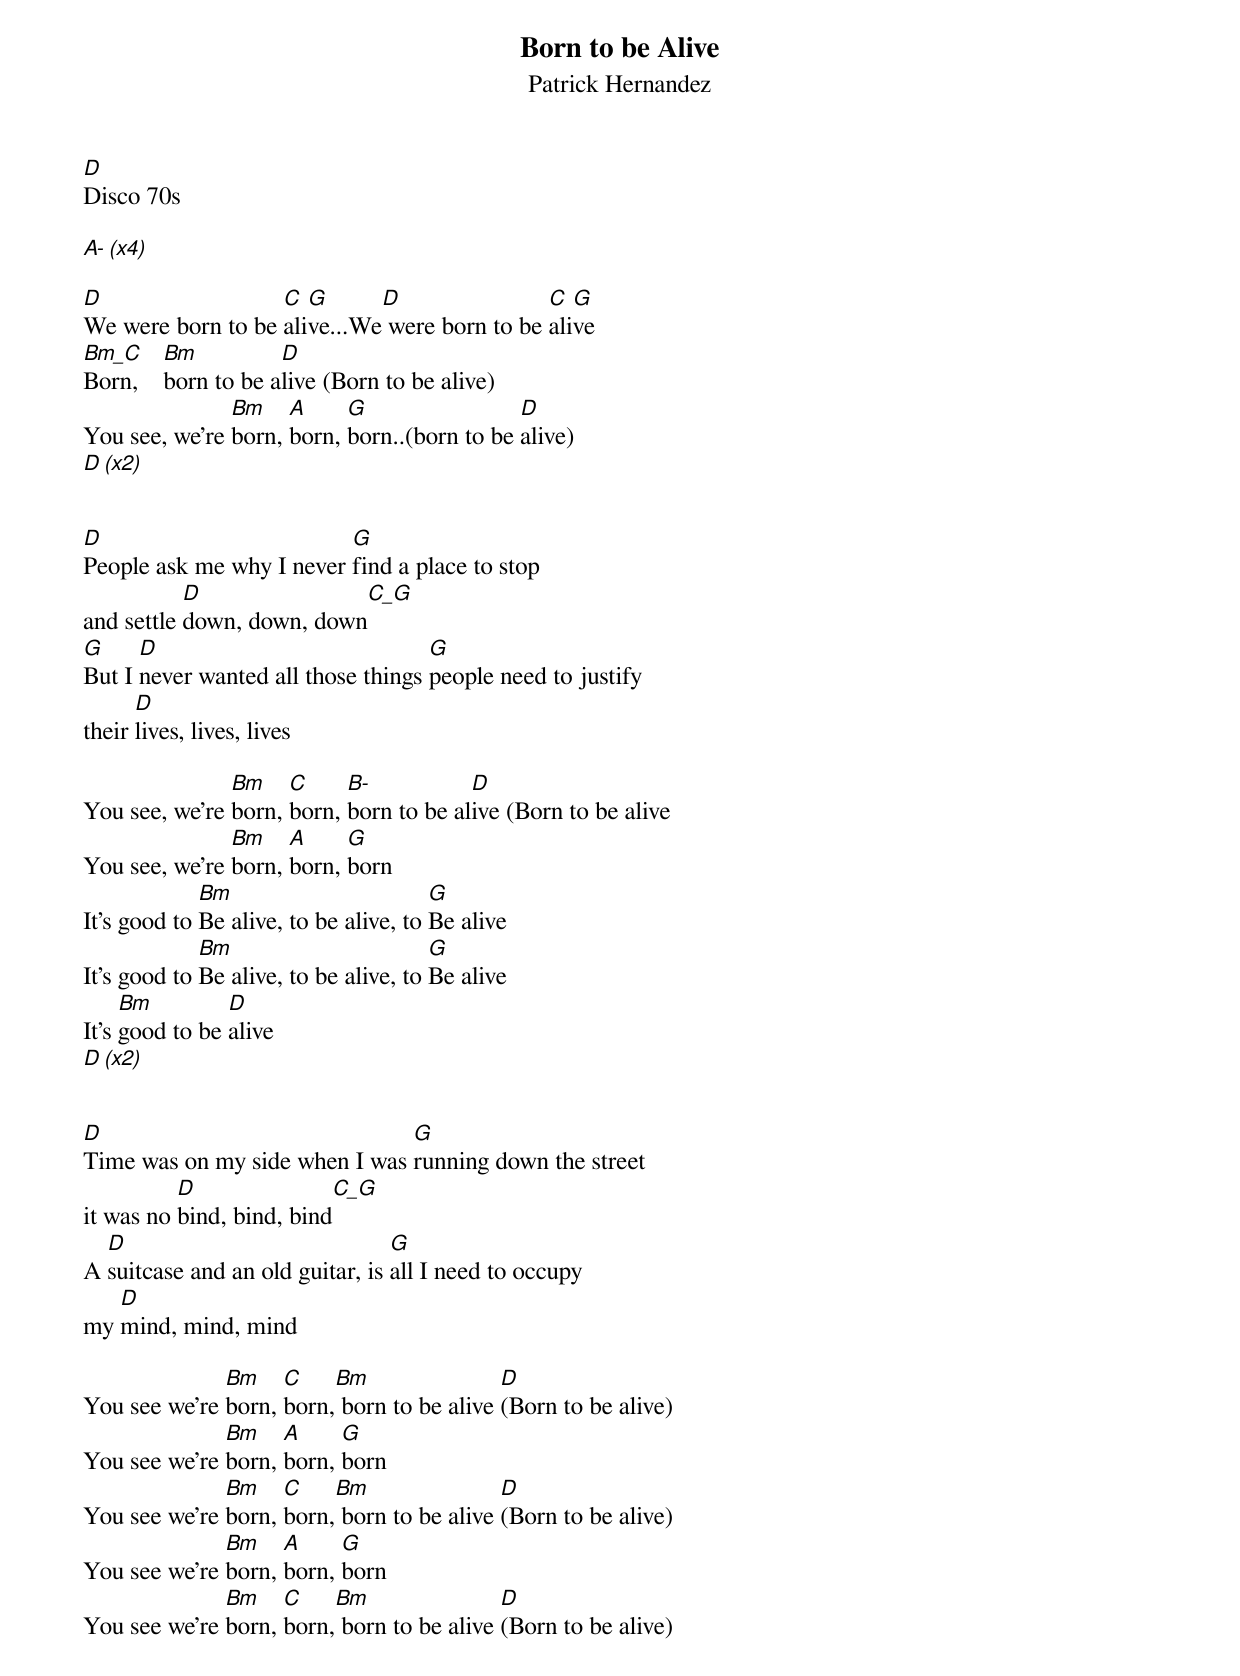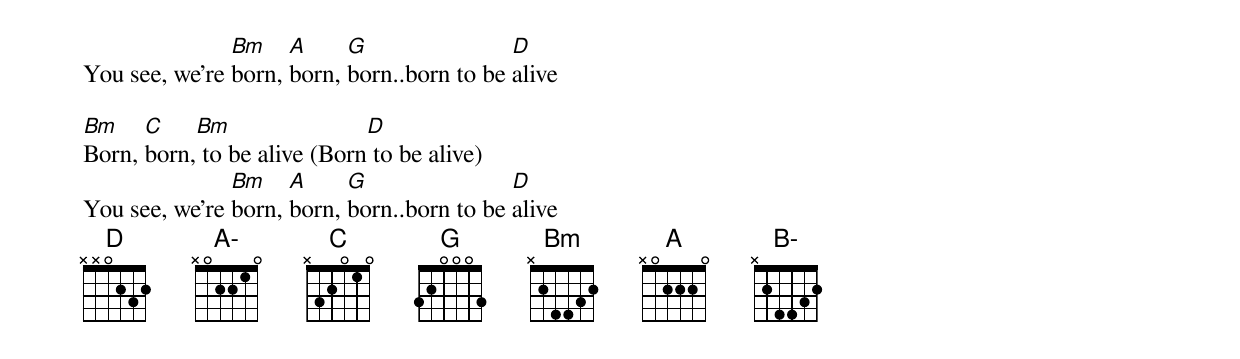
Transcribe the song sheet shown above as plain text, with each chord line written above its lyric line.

Born to be Alive
Patrick Hernandez
D
Disco 70s

A-     (x4)

D                  C  G      D                C  G
We were born to be alive...We were born to be alive
Bm_C     Bm          D
Born,    born to be alive (Born to be alive)
               Bm    A     G                 D
You see, we're born, born, born..(born to be alive)
D      (x2)


D                         G
People ask me why I never find a place to stop
           D                C_G
and settle down, down, down
G     D                             G
But I never wanted all those things people need to justify
      D
their lives, lives, lives

               Bm    C     B-           D
You see, we're born, born, born to be alive (Born to be alive
               Bm    A     G
You see, we're born, born, born
             Bm                        G
It's good to Be alive, to be alive, to Be alive
             Bm                        G
It's good to Be alive, to be alive, to Be alive
     Bm         D
It's good to be alive
D     (x2)


D                              G
Time was on my side when I was running down the street
          D                C_G
it was no bind, bind, bind
  D                              G
A suitcase and an old guitar, is all I need to occupy
   D
my mind, mind, mind

              Bm    C    Bm                D
You see we're born, born, born to be alive (Born to be alive)
              Bm    A     G
You see we're born, born, born
              Bm    C    Bm                D
You see we're born, born, born to be alive (Born to be alive)
              Bm    A     G
You see we're born, born, born
              Bm    C    Bm                D
You see we're born, born, born to be alive (Born to be alive)
               Bm    A     G                D
You see, we're born, born, born..born to be alive

Bm    C    Bm                D
Born, born, to be alive (Born to be alive)
               Bm    A     G                D
You see, we're born, born, born..born to be alive
